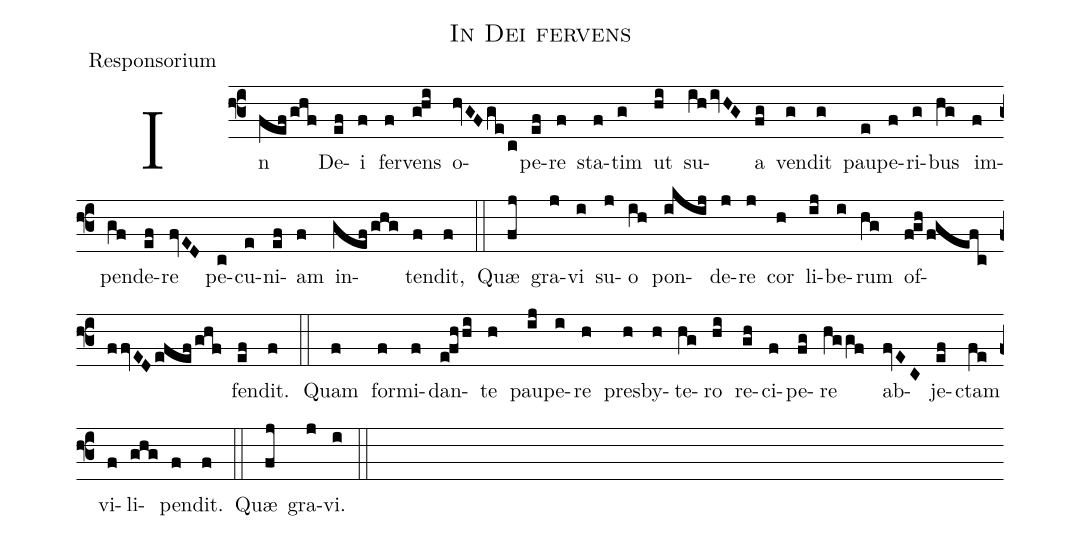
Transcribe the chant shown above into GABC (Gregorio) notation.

name:In Dei fervens;
office-part:Responsorium;
%%
(f3)In(fefghf) De(ef)i(f) fer(f)vens(ghi) o(hvGFgec)pe(ef)re(f) sta(f)tim(g) ut(hi) su(ihivHG)a(fg) ven(g)dit(g) pau(e)pe(f)ri(g)bus(hg) im(f)pen(gf)de(ef)re(fvED) pe(c)cu(e)ni(ef)am(f) in(gefghg)ten(f)dit,(f) (::) Quæ(fj) gra(j)vi(i) su(j)o(ih) pon(ikij)de(j)re(j) cor(h) li(ij)be(i)rum(hg) of(fghfgefcffvEDefefghf)fen(ef)dit.(f) (::) Quam(f) for(f)mi(f)dan(efhhi)te(h) pau(ij)pe(i)re(h) pres(h)by(h)te(hg)ro(hi) re(gh)ci(f)pe(fg)re(hggf) ab(fvEC)je(ef)ctam(fe) vi(f)li(ghg)pen(f)dit.(f) (::) Quæ(fj) gra(j)vi.(i) (::)
